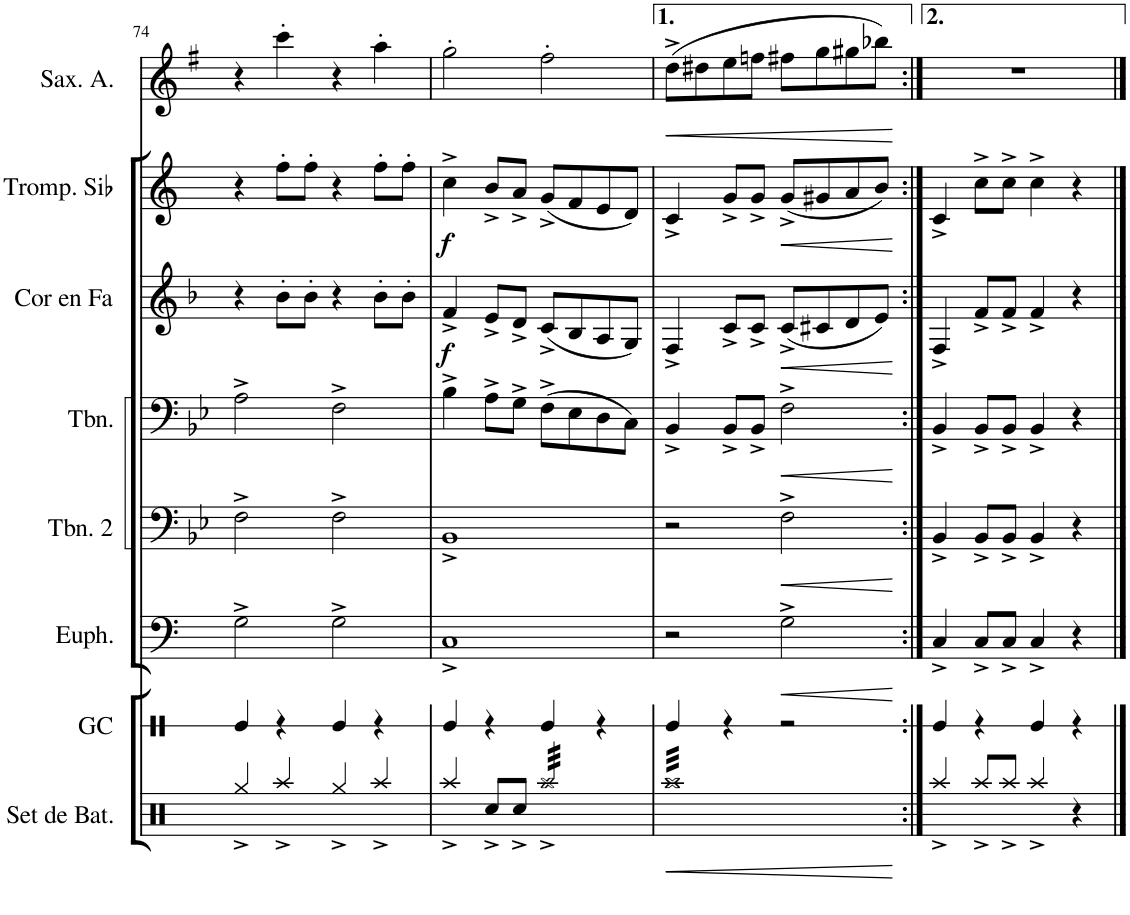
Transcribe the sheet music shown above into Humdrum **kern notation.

**kern	**dynam	**kern	**kern	**dynam	**kern	**dynam	**kern	**dynam	**kern	**dynam	**kern	**dynam	**kern	**dynam
*part8	*part8	*part7	*part6	*part6	*part5	*part5	*part4	*part4	*part3	*part3	*part2	*part2	*part1	*part1
*staff8	*staff8	*staff7	*staff6	*staff6	*staff5	*staff5	*staff4	*staff4	*staff3	*staff3	*staff2	*staff2	*staff1	*staff1
*I"Set de batterie	*	*I"Grosse caisse	*I"Euphonium si b / suba	*	*I"Trombone 2 (Euph. en Ut)	*	*I"Trombone	*	*I"Cor en Fa	*	*I"Trompette en Sib	*	*I"Saxophone Alto	*
*I'Set de Bat.	*	*I'GC	*I'Euph.	*	*I'Tbn. 2	*	*I'Tbn.	*	*I'Cor en Fa	*	*I'Tromp. Sib	*	*I'Sax. A.	*
!!LO:PB:g=z
*clefX	*	*clefX	*clefF4	*	*clefF4	*	*clefF4	*	*clefG2	*	*clefG2	*	*clefG2	*
*	*	*	*Trd1c2	*	*	*	*	*	*Trd4c7	*	*Trd1c2	*	*Trd5c9	*
*k[]	*	*k[]	*k[]	*	*k[b-e-]	*	*k[b-e-]	*	*k[b-]	*	*k[]	*	*k[f#]	*
*M2/2	*	*M2/2	*M2/2	*	*M2/2	*	*M2/2	*	*M2/2	*	*M2/2	*	*M2/2	*
=74	=74	=74	=74	=74	=74	=74	=74	=74	=74	=74	=74	=74	=74	=74
4Rgg^/	.	4Re/	2G^\	.	2F^\	.	2A^\	.	4r	.	4r	.	4r	.
4Raa^/	.	4r	.	.	.	.	.	.	8b-'\L	.	8ff'\L	.	4ccc'\	.
.	.	.	.	.	.	.	.	.	8b-'\J	.	8ff'\J	.	.	.
4Rgg^/	.	4Re/	2G^\	.	2F^\	.	2F^\	.	4r	.	4r	.	4r	.
4Raa^/	.	4r	.	.	.	.	.	.	8b-'\L	.	8ff'\L	.	4aa'\	.
.	.	.	.	.	.	.	.	.	8b-'\J	.	8ff'\J	.	.	.
=75	=75	=75	=75	=75	=75	=75	=75	=75	=75	=75	=75	=75	=75	=75
!	!	!	!	!	!	!	!	!	!	!LO:DY:b	!	!LO:DY:b	!	!
4Raa^/	.	4Re/	1C^	.	1BB-^	.	4B-^\	.	4f^/	f	4cc^\	f	2gg'\	.
8Rcc^/L	.	4r	.	.	.	.	8A^\L	.	8e^/L	.	8b^/L	.	.	.
8Rcc^/J	.	.	.	.	.	.	8G^\J	.	8d^/J	.	8a^/J	.	.	.
*tremolo	*	*	*	*	*	*	*	*	*	*	*	*	*	*
32Raa^/LLL	.	4Re/	.	.	.	.	(8F^\L	.	(8c^/L	.	(8g^/L	.	2ff#'\	.
32Raa^/	.	.	.	.	.	.	.	.	.	.	.	.	.	.
32Raa^/	.	.	.	.	.	.	.	.	.	.	.	.	.	.
32Raa^/	.	.	.	.	.	.	.	.	.	.	.	.	.	.
32Raa^/	.	.	.	.	.	.	8E-\	.	8B-/	.	8f/	.	.	.
32Raa^/	.	.	.	.	.	.	.	.	.	.	.	.	.	.
32Raa^/	.	.	.	.	.	.	.	.	.	.	.	.	.	.
32Raa^/	.	.	.	.	.	.	.	.	.	.	.	.	.	.
32Raa^/	.	4r	.	.	.	.	8D\	.	8A/	.	8e/	.	.	.
32Raa^/	.	.	.	.	.	.	.	.	.	.	.	.	.	.
32Raa^/	.	.	.	.	.	.	.	.	.	.	.	.	.	.
32Raa^/	.	.	.	.	.	.	.	.	.	.	.	.	.	.
32Raa^/	.	.	.	.	.	.	8C\J)	.	8G/J)	.	8d/J)	.	.	.
32Raa^/	.	.	.	.	.	.	.	.	.	.	.	.	.	.
32Raa^/	.	.	.	.	.	.	.	.	.	.	.	.	.	.
32Raa^/JJJ	.	.	.	.	.	.	.	.	.	.	.	.	.	.
=76	=76	=76	=76	=76	=76	=76	=76	=76	=76	=76	=76	=76	=76	=76
!	!LO:HP:b	!	!	!	!	!	!	!	!	!	!	!	!	!LO:HP:b
32RaaLLL	<	4Re/	2r	.	2r	.	4BB-^/	.	4F^/	.	4c^/	.	(8dd^\L	<
32Raa	.	.	.	.	.	.	.	.	.	.	.	.	.	.
32Raa	.	.	.	.	.	.	.	.	.	.	.	.	.	.
32Raa	.	.	.	.	.	.	.	.	.	.	.	.	.	.
32Raa	.	.	.	.	.	.	.	.	.	.	.	.	8dd#X\	.
32Raa	.	.	.	.	.	.	.	.	.	.	.	.	.	.
32Raa	.	.	.	.	.	.	.	.	.	.	.	.	.	.
32Raa	.	.	.	.	.	.	.	.	.	.	.	.	.	.
32Raa	.	4r	.	.	.	.	8BB-^/L	.	8c^/L	.	8g^/L	.	8ee\	.
32Raa	.	.	.	.	.	.	.	.	.	.	.	.	.	.
32Raa	.	.	.	.	.	.	.	.	.	.	.	.	.	.
32Raa	.	.	.	.	.	.	.	.	.	.	.	.	.	.
32Raa	.	.	.	.	.	.	8BB-^/J	.	8c^/J	.	8g^/J	.	8ffn\J	.
32Raa	.	.	.	.	.	.	.	.	.	.	.	.	.	.
32Raa	.	.	.	.	.	.	.	.	.	.	.	.	.	.
32Raa	.	.	.	.	.	.	.	.	.	.	.	.	.	.
!	!	!	!	!LO:HP:b	!	!LO:HP:b	!	!LO:HP:b	!	!LO:HP:b	!	!LO:HP:b	!	!
32Raa	.	2r	2G^\	<	2F^\	<	2F^\	<	(8c^/L	<	(8g^/L	<	8ff#X\L	.
32Raa	.	.	.	.	.	.	.	.	.	.	.	.	.	.
32Raa	.	.	.	.	.	.	.	.	.	.	.	.	.	.
32Raa	.	.	.	.	.	.	.	.	.	.	.	.	.	.
32Raa	.	.	.	.	.	.	.	.	8c#X/	.	8g#X/	.	8gg\	.
32Raa	.	.	.	.	.	.	.	.	.	.	.	.	.	.
32Raa	.	.	.	.	.	.	.	.	.	.	.	.	.	.
32Raa	.	.	.	.	.	.	.	.	.	.	.	.	.	.
32Raa	.	.	.	.	.	.	.	.	8d/	.	8a/	.	8gg#X\	.
32Raa	.	.	.	.	.	.	.	.	.	.	.	.	.	.
32Raa	.	.	.	.	.	.	.	.	.	.	.	.	.	.
32Raa	.	.	.	.	.	.	.	.	.	.	.	.	.	.
32Raa	.	.	.	.	.	.	.	.	8e/J)	.	8b/J)	.	8bb-X\J)	.
32Raa	.	.	.	.	.	.	.	.	.	.	.	.	.	.
32Raa	.	.	.	.	.	.	.	.	.	.	.	.	.	.
32RaaJJJ	.	.	.	.	.	.	.	.	.	.	.	.	.	.
*Xtremolo	*	*	*	*	*	*	*	*	*	*	*	*	*	*
.	[	.	.	[	.	[	.	[	.	[	.	[	.	[
=77:|!	=77:|!	=77:|!	=77:|!	=77:|!	=77:|!	=77:|!	=77:|!	=77:|!	=77:|!	=77:|!	=77:|!	=77:|!	=77:|!	=77:|!
4Raa^/	.	4Re/	4C^/	.	4BB-^/	.	4BB-^/	.	4F^/	.	4c^/	.	1r	.
8Raa^/L	.	4r	8C^/L	.	8BB-^/L	.	8BB-^/L	.	8f^/L	.	8cc^\L	.	.	.
8Raa^/J	.	.	8C^/J	.	8BB-^/J	.	8BB-^/J	.	8f^/J	.	8cc^\J	.	.	.
4Raa^/	.	4Re/	4C^/	.	4BB-^/	.	4BB-^/	.	4f^/	.	4cc^\	.	.	.
4r	.	4r	4r	.	4r	.	4r	.	4r	.	4r	.	.	.
==	==	==	==	==	==	==	==	==	==	==	==	==	==	==
*-	*-	*-	*-	*-	*-	*-	*-	*-	*-	*-	*-	*-	*-	*-
